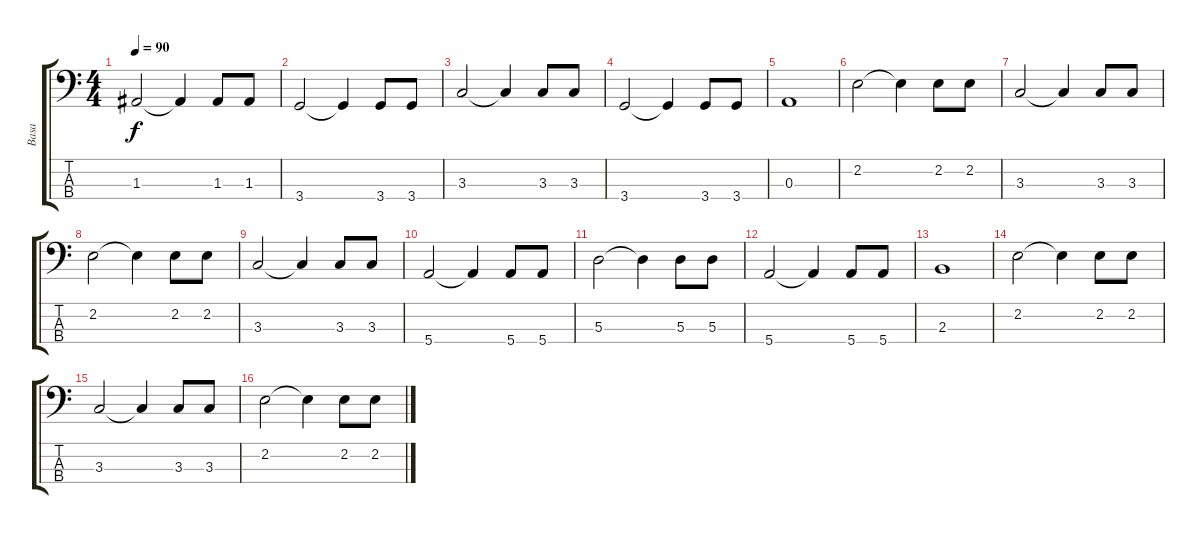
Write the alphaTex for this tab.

\track ("Basa" "Basa") {instrument electricbasspick}
\staff {score tabs}
\tuning (G2 D2 A1 E1) {hide}
\ts (4 4)
\tempo 90
\clef f4
\ks c
1.3.2{dy f} 1.3{t}.4 1.3.8 1.3.8 |
3.4.2 3.4{t}.4 3.4.8 3.4.8 |
3.3.2 3.3{t}.4 3.3.8 3.3.8 |
3.4.2 3.4{t}.4 3.4.8 3.4.8 |
0.3.1 |
2.2.2 2.2{t}.4 2.2.8 2.2.8 |
3.3.2 3.3{t}.4 3.3.8 3.3.8 |
2.2.2 2.2{t}.4 2.2.8 2.2.8 |
3.3.2 3.3{t}.4 3.3.8 3.3.8 |
5.4.2 5.4{t}.4 5.4.8 5.4.8 |
5.3.2 5.3{t}.4 5.3.8 5.3.8 |
5.4.2 5.4{t}.4 5.4.8 5.4.8 |
2.3.1 |
2.2.2 2.2{t}.4 2.2.8 2.2.8 |
3.3.2 3.3{t}.4 3.3.8 3.3.8 |
2.2.2 2.2{t}.4 2.2.8 2.2.8
